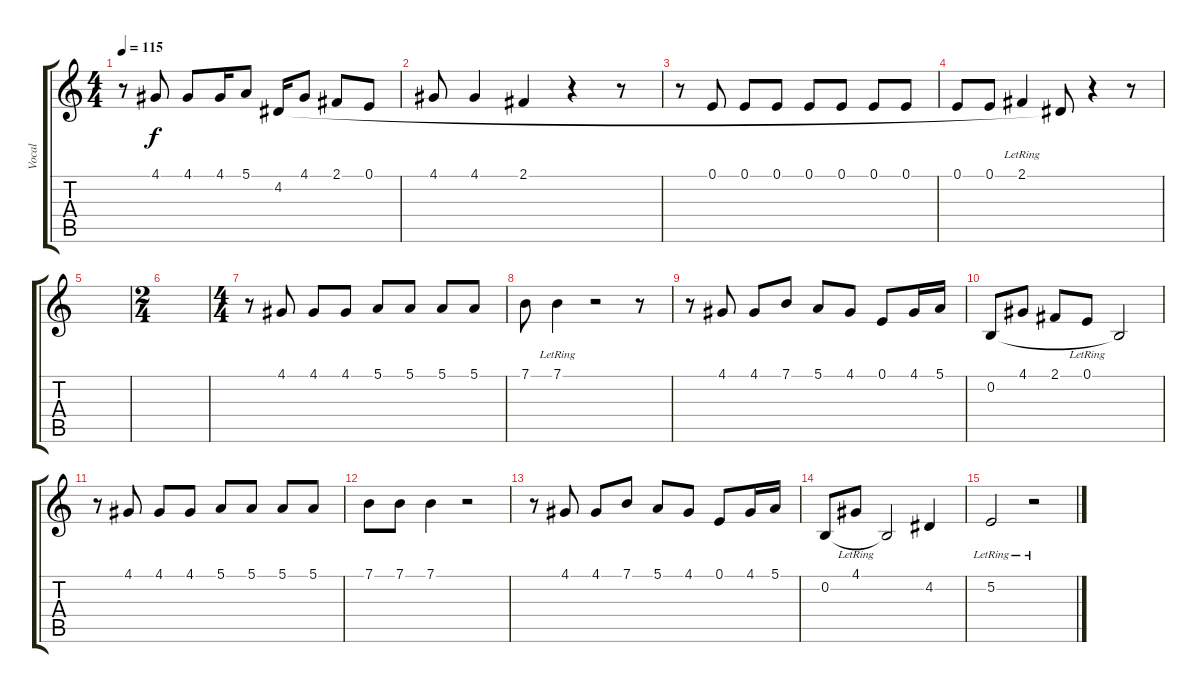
\track ("Vocal" "Vocal") {instrument shakuhachi}
\staff {score tabs}
\tuning (E4 B3 G3 D3 A2 E2) {hide}
\ts (4 4)
\tempo 115
\clef g2
\ks c
r.8{dy f} 4.1.8 4.1.8 4.1.16 5.1.8 4.2{t}.16 4.1.8 2.1.8 0.1.8 |
4.1.8 4.1.4 2.1.4 r.4 r.8 |
r.8 0.1.8 0.1.8 0.1.8 0.1.8 0.1.8 0.1.8 0.1.8 |
0.1.8 0.1.8 2.1{lr}.4 4.2{t}.8 r.4 r.8 |
|
\ts (2 4)
|
\ts (4 4)
r.8 4.1.8 4.1.8 4.1.8 5.1.8 5.1.8 5.1.8 5.1.8 |
7.1.8 7.1{lr}.4 r.2 r.8 |
r.8 4.1.8 4.1.8 7.1.8 5.1.8 4.1.8 0.1.8 4.1.16 5.1.16 |
0.2.8 4.1.8 2.1.8 0.1{lr}.8 0.2{t}.2 |
r.8 4.1.8 4.1.8 4.1.8 5.1.8 5.1.8 5.1.8 5.1.8 |
7.1.8 7.1.8 7.1.4 r.2 |
r.8 4.1.8 4.1.8 7.1.8 5.1.8 4.1.8 0.1.8 4.1.16 5.1.16 |
0.2.8 4.1{lr}.8 0.2{t}.2 4.2.4 |
5.2{lr}.2 r.2
